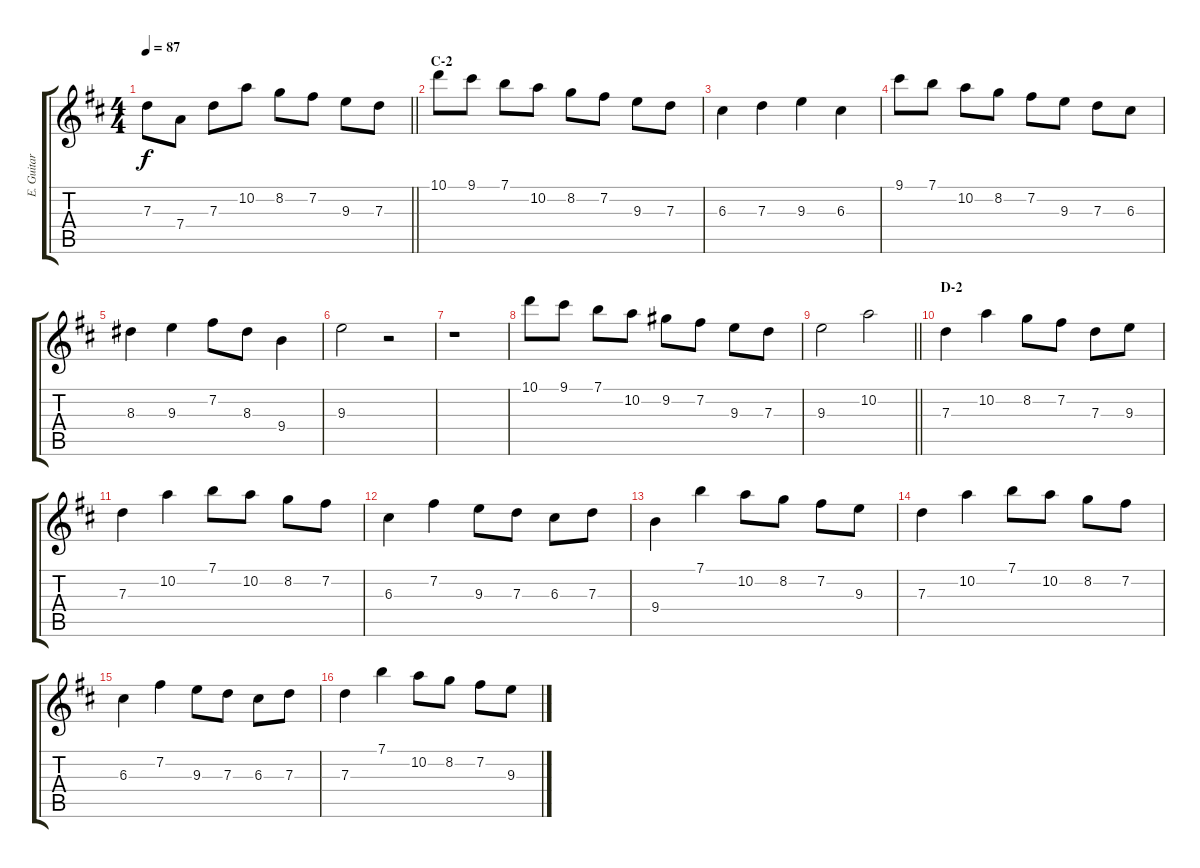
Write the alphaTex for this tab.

\track ("E. Guitar I" "E. Guitar ") {instrument electricguitarclean}
\staff {score tabs}
\tuning (E4 B3 G3 D3 A2 E2) {hide}
\ts (4 4)
\tempo 87
\clef g2
\barLineRight lightlight
\ks d
7.3{t}.8{dy f} 7.4.8 7.3.8 10.2.8 8.2.8 7.2.8 9.3.8 7.3.8 |
\section ("" "C-2")
10.1.8 9.1.8 7.1.8 10.2.8 8.2.8 7.2.8 9.3.8 7.3.8 |
6.3.4 7.3.4 9.3.4 6.3.4 |
9.1.8 7.1.8 10.2.8 8.2.8 7.2.8 9.3.8 7.3.8 6.3.8 |
8.3.4 9.3.4 7.2.8 8.3.8 9.4.4 |
9.3.2 r.2 |
r.1 |
10.1.8 9.1.8 7.1.8 10.2.8 9.2.8 7.2.8 9.3.8 7.3.8 |
\barLineRight lightlight
9.3.2 10.2.2 |
\section ("" "D-2")
7.3.4 10.2.4 8.2.8 7.2.8 7.3.8 9.3.8 |
7.3.4 10.2.4 7.1.8 10.2.8 8.2.8 7.2.8 |
6.3.4 7.2.4 9.3.8 7.3.8 6.3.8 7.3.8 |
9.4.4 7.1.4 10.2.8 8.2.8 7.2.8 9.3.8 |
7.3.4 10.2.4 7.1.8 10.2.8 8.2.8 7.2.8 |
6.3.4 7.2.4 9.3.8 7.3.8 6.3.8 7.3.8 |
7.3.4 7.1.4 10.2.8 8.2.8 7.2.8 9.3.8
